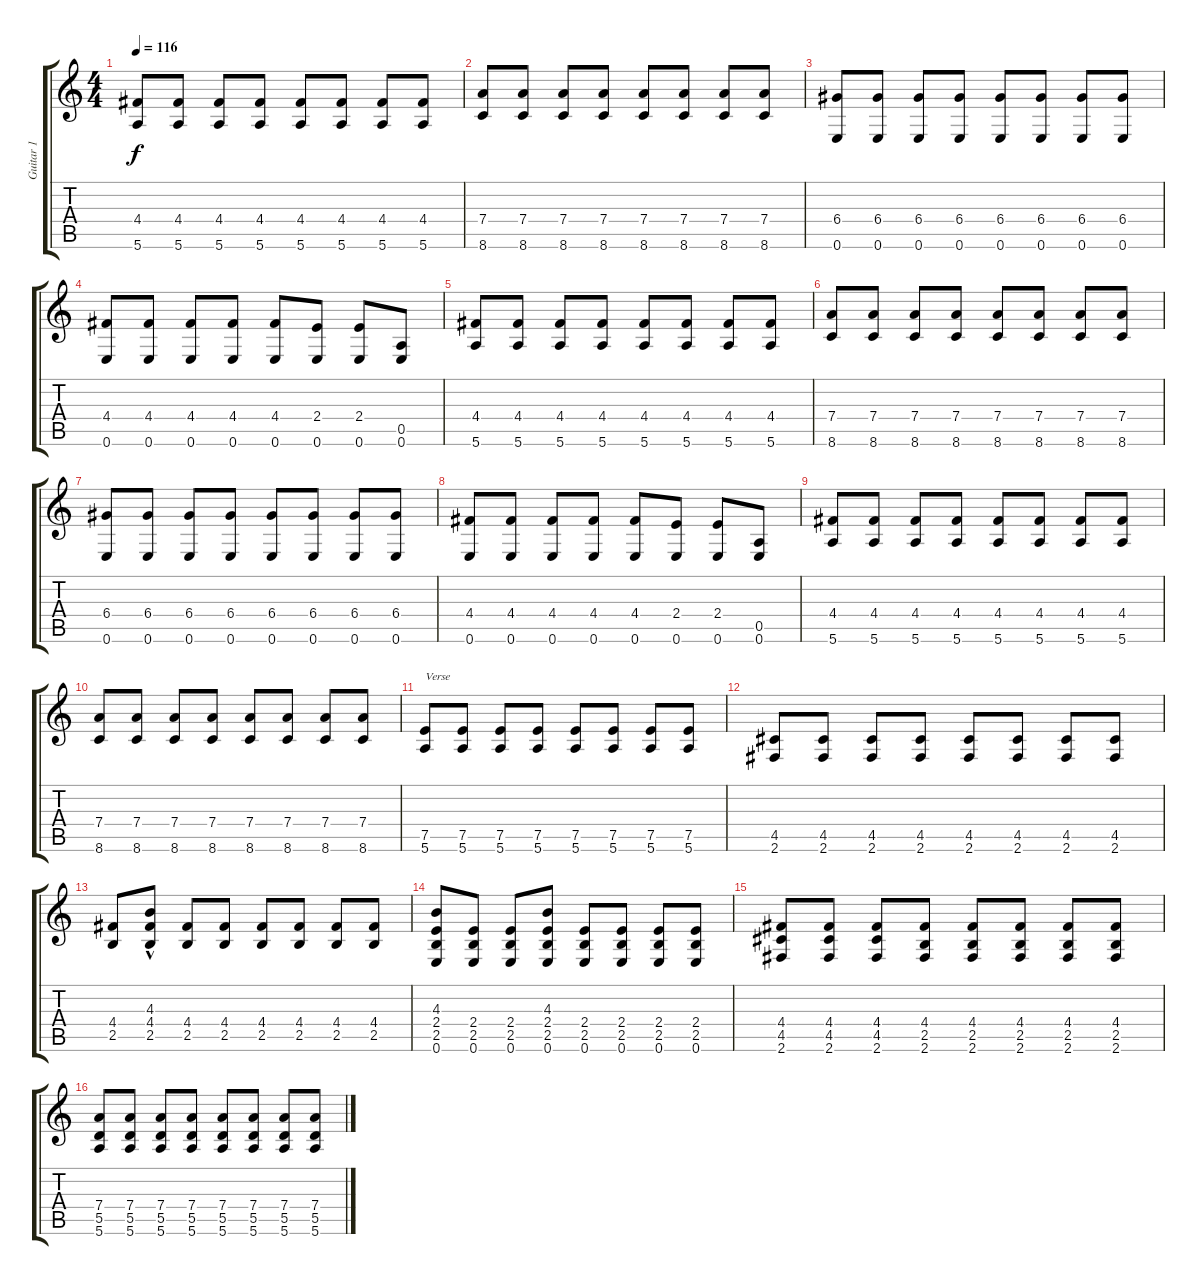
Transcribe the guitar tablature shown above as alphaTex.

\track ("Guitar 1" "Guitar 1") {instrument electricguitarclean}
\staff {score tabs}
\tuning (E4 B3 G3 D3 A2 E2) {hide}
\ts (4 4)
\tempo 116
\clef g2
\ks c
(4.4 5.6).8{dy f} (4.4 5.6).8 (4.4 5.6).8 (4.4 5.6).8 (4.4 5.6).8 (4.4 5.6).8 (4.4 5.6).8 (4.4 5.6).8 |
(7.4 8.6).8 (7.4 8.6).8 (7.4 8.6).8 (7.4 8.6).8 (7.4 8.6).8 (7.4 8.6).8 (7.4 8.6).8 (7.4 8.6).8 |
(6.4 0.6).8 (6.4 0.6).8 (6.4 0.6).8 (6.4 0.6).8 (6.4 0.6).8 (6.4 0.6).8 (6.4 0.6).8 (6.4 0.6).8 |
(4.4 0.6).8 (4.4 0.6).8 (4.4 0.6).8 (4.4 0.6).8 (4.4 0.6).8 (2.4 0.6).8 (2.4 0.6).8 (0.5 0.6).8 |
(4.4 5.6).8 (4.4 5.6).8 (4.4 5.6).8 (4.4 5.6).8 (4.4 5.6).8 (4.4 5.6).8 (4.4 5.6).8 (4.4 5.6).8 |
(7.4 8.6).8 (7.4 8.6).8 (7.4 8.6).8 (7.4 8.6).8 (7.4 8.6).8 (7.4 8.6).8 (7.4 8.6).8 (7.4 8.6).8 |
(6.4 0.6).8 (6.4 0.6).8 (6.4 0.6).8 (6.4 0.6).8 (6.4 0.6).8 (6.4 0.6).8 (6.4 0.6).8 (6.4 0.6).8 |
(4.4 0.6).8 (4.4 0.6).8 (4.4 0.6).8 (4.4 0.6).8 (4.4 0.6).8 (2.4 0.6).8 (2.4 0.6).8 (0.5 0.6).8 |
(4.4 5.6).8 (4.4 5.6).8 (4.4 5.6).8 (4.4 5.6).8 (4.4 5.6).8 (4.4 5.6).8 (4.4 5.6).8 (4.4 5.6).8 |
(7.4 8.6).8 (7.4 8.6).8 (7.4 8.6).8 (7.4 8.6).8 (7.4 8.6).8 (7.4 8.6).8 (7.4 8.6).8 (7.4 8.6).8 |
(7.5 5.6).8{txt "Verse"} (7.5 5.6).8 (7.5 5.6).8 (7.5 5.6).8 (7.5 5.6).8 (7.5 5.6).8 (7.5 5.6).8 (7.5 5.6).8 |
(4.5 2.6).8 (4.5 2.6).8 (4.5 2.6).8 (4.5 2.6).8 (4.5 2.6).8 (4.5 2.6).8 (4.5 2.6).8 (4.5 2.6).8 |
(4.4 2.5).8 (4.3{hac} 4.4 2.5).8 (4.4 2.5).8 (4.4 2.5).8 (4.4 2.5).8 (4.4 2.5).8 (4.4 2.5).8 (4.4 2.5).8 |
(4.3 2.4 2.5 0.6).8 (2.4 2.5 0.6).8 (2.4 2.5 0.6).8 (4.3 2.4 2.5 0.6).8 (2.4 2.5 0.6).8 (2.4 2.5 0.6).8 (2.4 2.5 0.6).8 (2.4 2.5 0.6).8 |
(4.4 4.5 2.6).8 (4.4 4.5 2.6).8 (4.4 4.5 2.6).8 (4.4 2.5 2.6).8 (4.4 2.5 2.6).8 (4.4 2.5 2.6).8 (4.4 2.5 2.6).8 (4.4 2.5 2.6).8 |
(7.4 5.5 5.6).8 (7.4 5.5 5.6).8 (7.4 5.5 5.6).8 (7.4 5.5 5.6).8 (7.4 5.5 5.6).8 (7.4 5.5 5.6).8 (7.4 5.5 5.6).8 (7.4 5.5 5.6).8
